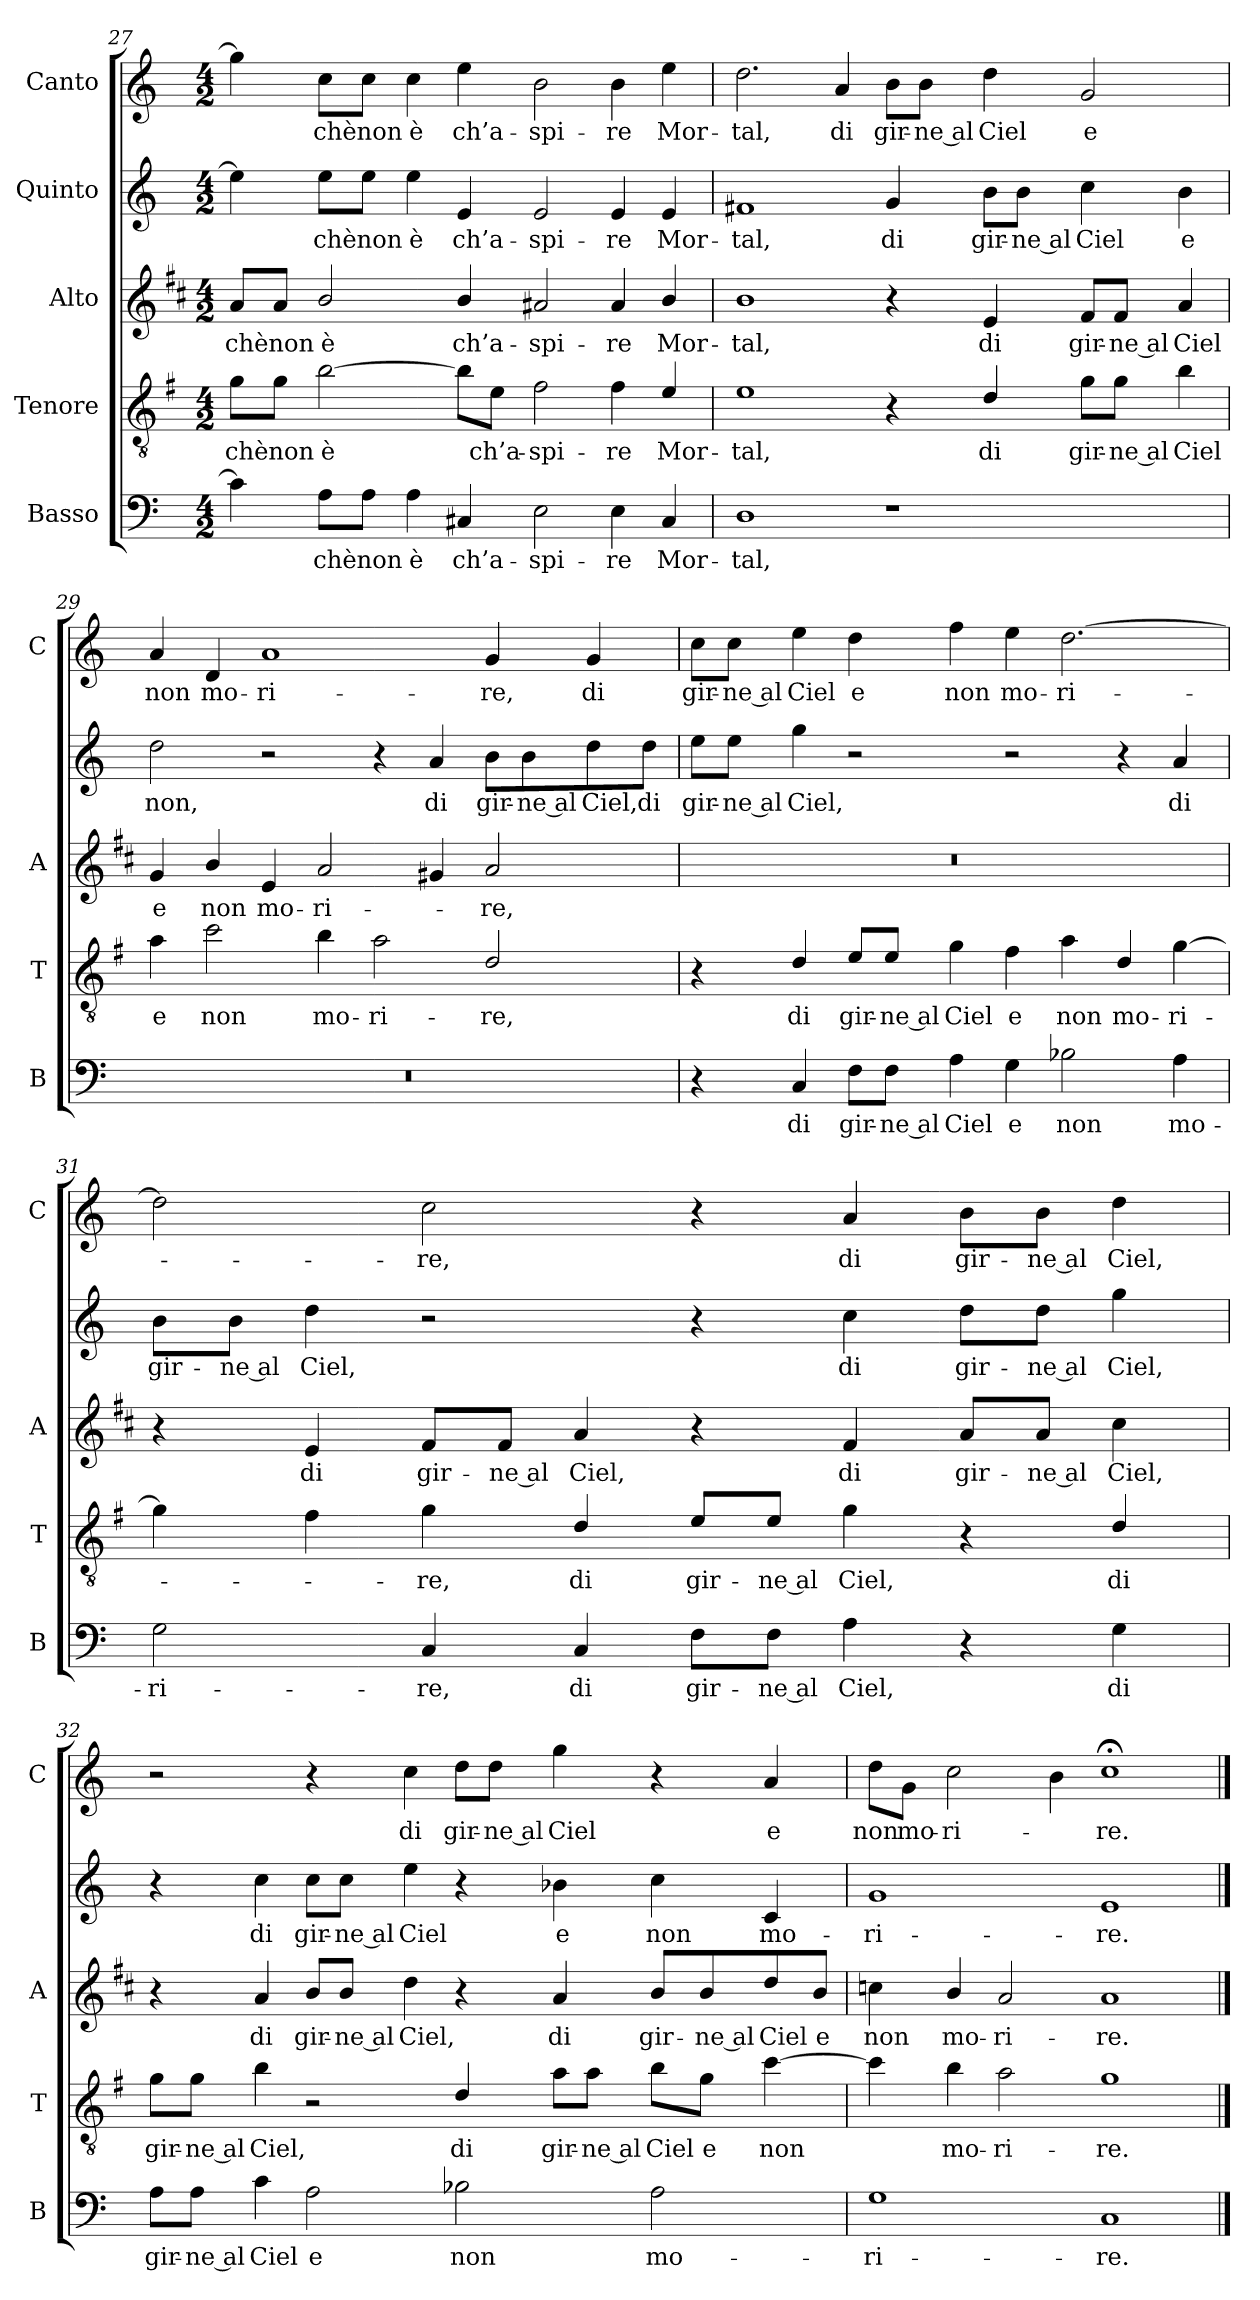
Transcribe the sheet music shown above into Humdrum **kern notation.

**kern	**text	**kern	**text	**kern	**text	**kern	**text	**kern	**text
*part5	*part5	*part4	*part4	*part3	*part3	*part2	*part2	*part1	*part1
*staff5	*staff5	*staff4	*staff4	*staff3	*staff3	*staff2	*staff2	*staff1	*staff1
*I"Basso	*	*I"Tenore	*	*I"Alto	*	*I"Quinto	*	*I"Canto	*
*I'B	*	*I'T	*	*I'A	*	*	*	*I'C	*
!!LO:LB:g=z
*clefF4	*	*clefGv2	*	*clefG2	*	*clefG2	*	*clefG2	*
*	*	*ITrd4c7	*	*ITrd1c2	*	*	*	*	*
*k[]	*	*k[]	*	*k[]	*	*k[]	*	*k[]	*
*C:	*	*C:	*	*C:	*	*C:	*	*C:	*
*M4/2	*	*M4/2	*	*M4/2	*	*M4/2	*	*M4/2	*
=27	=27	=27	=27	=27	=27	=27	=27	=27	=27
!	!	!	!LO:LY:b	!	!LO:LY:b	!	!	!	!
4c\]	.	8c\L	-chè	8g/L	-chè	4ee\]	.	4gg\]	.
!	!	!	!LO:LY:b	!	!LO:LY:b	!	!	!	!
.	.	8c\J	non	8g/J	non	.	.	.	.
!	!LO:LY:b	!	!LO:LY:b	!	!LO:LY:b	!	!LO:LY:b	!	!LO:LY:b
8A\L	-chè	[2e\	è	2a/	è	8ee\L	-chè	8cc\L	-chè
!	!LO:LY:b	!	!	!	!	!	!LO:LY:b	!	!LO:LY:b
8A\J	non	.	.	.	.	8ee\J	non	8cc\J	non
!	!LO:LY:b	!	!	!	!	!	!LO:LY:b	!	!LO:LY:b
4A\	è	.	.	.	.	4ee\	è	4cc\	è
!	!LO:LY:b	!	!	!	!LO:LY:b	!	!LO:LY:b	!	!LO:LY:b
4C#X/	ch’a-	8e\L]	.	4a/	ch’a-	4e/	ch’a-	4ee\	ch’a-
!	!	!	!LO:LY:b	!	!	!	!	!	!
.	.	8A\J	ch’a-	.	.	.	.	.	.
!	!LO:LY:b	!	!LO:LY:b	!	!LO:LY:b	!	!LO:LY:b	!	!LO:LY:b
2E\	-spi-	2B\	-spi-	2g#X/	-spi-	2e/	-spi-	2b\	-spi-
!	!LO:LY:b	!	!LO:LY:b	!	!LO:LY:b	!	!LO:LY:b	!	!LO:LY:b
4E\	-re	4B\	-re	4g#/	-re	4e/	-re	4b\	-re
!	!LO:LY:b	!	!LO:LY:b	!	!LO:LY:b	!	!LO:LY:b	!	!LO:LY:b
4C#/	Mor-	4A/	Mor-	4a/	Mor-	4e/	Mor-	4ee\	Mor-
=28	=28	=28	=28	=28	=28	=28	=28	=28	=28
!	!LO:LY:b	!	!LO:LY:b	!	!LO:LY:b	!	!LO:LY:b	!	!LO:LY:b
1D	-tal,	1A	-tal,	1a	-tal,	1f#X	-tal,	2.dd\	-tal,
!	!	!	!	!	!	!	!	!	!LO:LY:b
.	.	.	.	.	.	.	.	4a/	di
!	!	!	!	!	!	!	!LO:LY:b	!	!LO:LY:b
1r	.	4r	.	4r	.	4g/	di	8b\L	gir-
!	!	!	!	!	!	!	!	!	!LO:LY:b
.	.	.	.	.	.	.	.	8b\J	-ne al
!	!	!	!LO:LY:b	!	!LO:LY:b	!	!LO:LY:b	!	!LO:LY:b
.	.	4G/	di	4d/	di	8b\L	gir-	4dd\	Ciel
!	!	!	!	!	!	!	!LO:LY:b	!	!
.	.	.	.	.	.	8b\J	-ne al	.	.
!	!	!	!LO:LY:b	!	!LO:LY:b	!	!LO:LY:b	!	!LO:LY:b
.	.	8c\L	gir-	8e/L	gir-	4cc\	Ciel	2g/	e
!	!	!	!LO:LY:b	!	!LO:LY:b	!	!	!	!
.	.	8c\J	-ne al	8e/J	-ne al	.	.	.	.
!	!	!	!LO:LY:b	!	!LO:LY:b	!	!LO:LY:b	!	!
.	.	4e\	Ciel	4g/	Ciel	4b\	e	.	.
!!LO:PB:g=z
=29	=29	=29	=29	=29	=29	=29	=29	=29	=29
!	!	!	!LO:LY:b	!	!LO:LY:b	!	!LO:LY:b	!	!LO:LY:b
0r	.	4d\	e	4f/	e	2dd\	non,	4a/	non
!	!	!	!LO:LY:b	!	!LO:LY:b	!	!	!	!LO:LY:b
.	.	2f\	non	4a/	non	.	.	4d/	mo-
!	!	!	!	!	!LO:LY:b	!	!	!	!LO:LY:b
.	.	.	.	4d/	mo-	2r	.	1a	-ri-
!	!	!	!LO:LY:b	!	!LO:LY:b	!	!	!	!
.	.	4e\	mo-	2g/	-ri-	.	.	.	.
!	!	!	!LO:LY:b	!	!	!	!	!	!
.	.	2d\	-ri-	.	.	4r	.	.	.
!	!	!	!	!	!	!	!LO:LY:b	!	!
.	.	.	.	4f#X/	.	4a/	di	.	.
!	!	!	!LO:LY:b	!	!LO:LY:b	!	!LO:LY:b	!	!LO:LY:b
.	.	2G/	-re,	2g/	-re,	8b\L	gir-	4g/	-re,
!	!	!	!	!	!	!	!LO:LY:b	!	!
.	.	.	.	.	.	8b\	-ne al	.	.
!	!	!	!	!	!	!	!LO:LY:b	!	!LO:LY:b
.	.	.	.	.	.	8dd\	Ciel,	4g/	di
!	!	!	!	!	!	!	!LO:LY:b	!	!
.	.	.	.	.	.	8dd\J	di	.	.
=30	=30	=30	=30	=30	=30	=30	=30	=30	=30
!	!	!	!	!	!	!	!LO:LY:b	!	!LO:LY:b
4r	.	4r	.	0r	.	8ee\L	gir-	8cc\L	gir-
!	!	!	!	!	!	!	!LO:LY:b	!	!LO:LY:b
.	.	.	.	.	.	8ee\J	-ne al	8cc\J	-ne al
!	!LO:LY:b	!	!LO:LY:b	!	!	!	!LO:LY:b	!	!LO:LY:b
4C/	di	4G/	di	.	.	4gg\	Ciel,	4ee\	Ciel
!	!LO:LY:b	!	!LO:LY:b	!	!	!	!	!	!LO:LY:b
8F\L	gir-	8A/L	gir-	.	.	2r	.	4dd\	e
!	!LO:LY:b	!	!LO:LY:b	!	!	!	!	!	!
8F\J	-ne al	8A/J	-ne al	.	.	.	.	.	.
!	!LO:LY:b	!	!LO:LY:b	!	!	!	!	!	!LO:LY:b
4A\	Ciel	4c\	Ciel	.	.	.	.	4ff\	non
!	!LO:LY:b	!	!LO:LY:b	!	!	!	!	!	!LO:LY:b
4G\	e	4B\	e	.	.	2r	.	4ee\	mo-
!	!LO:LY:b	!	!LO:LY:b	!	!	!	!	!	!LO:LY:b
2B-X\	non	4d\	non	.	.	.	.	[2.dd\	-ri-
!	!	!	!LO:LY:b	!	!	!	!	!	!
.	.	4G/	mo-	.	.	4r	.	.	.
!	!LO:LY:b	!	!LO:LY:b	!	!	!	!LO:LY:b	!	!
4A\	mo-	[4c\	-ri-	.	.	4a/	di	.	.
!!LO:LB:g=z
=31	=31	=31	=31	=31	=31	=31	=31	=31	=31
!	!LO:LY:b	!	!	!	!	!	!LO:LY:b	!	!
2G\	-ri-	4c\]	.	4r	.	8b\L	gir-	2dd\]	.
!	!	!	!	!	!	!	!LO:LY:b	!	!
.	.	.	.	.	.	8b\J	-ne al	.	.
!	!	!	!	!	!LO:LY:b	!	!LO:LY:b	!	!
.	.	4B\	.	4d/	di	4dd\	Ciel,	.	.
!	!LO:LY:b	!	!LO:LY:b	!	!LO:LY:b	!	!	!	!LO:LY:b
4C/	-re,	4c\	-re,	8e/L	gir-	2r	.	2cc\	-re,
!	!	!	!	!	!LO:LY:b	!	!	!	!
.	.	.	.	8e/J	-ne al	.	.	.	.
!	!LO:LY:b	!	!LO:LY:b	!	!LO:LY:b	!	!	!	!
4C/	di	4G/	di	4g/	Ciel,	.	.	.	.
!	!LO:LY:b	!	!LO:LY:b	!	!	!	!	!	!
8F\L	gir-	8A/L	gir-	4r	.	4r	.	4r	.
!	!LO:LY:b	!	!LO:LY:b	!	!	!	!	!	!
8F\J	-ne al	8A/J	-ne al	.	.	.	.	.	.
!	!LO:LY:b	!	!LO:LY:b	!	!LO:LY:b	!	!LO:LY:b	!	!LO:LY:b
4A\	Ciel,	4c\	Ciel,	4e/	di	4cc\	di	4a/	di
!	!	!	!	!	!LO:LY:b	!	!LO:LY:b	!	!LO:LY:b
4r	.	4r	.	8g/L	gir-	8dd\L	gir-	8b\L	gir-
!	!	!	!	!	!LO:LY:b	!	!LO:LY:b	!	!LO:LY:b
.	.	.	.	8g/J	-ne al	8dd\J	-ne al	8b\J	-ne al
!	!LO:LY:b	!	!LO:LY:b	!	!LO:LY:b	!	!LO:LY:b	!	!LO:LY:b
4G\	di	4G/	di	4b\	Ciel,	4gg\	Ciel,	4dd\	Ciel,
=32	=32	=32	=32	=32	=32	=32	=32	=32	=32
!	!LO:LY:b	!	!LO:LY:b	!	!	!	!	!	!
8A\L	gir-	8c\L	gir-	4r	.	4r	.	2r	.
!	!LO:LY:b	!	!LO:LY:b	!	!	!	!	!	!
8A\J	-ne al	8c\J	-ne al	.	.	.	.	.	.
!	!LO:LY:b	!	!LO:LY:b	!	!LO:LY:b	!	!LO:LY:b	!	!
4c\	Ciel	4e\	Ciel,	4g/	di	4cc\	di	.	.
!	!LO:LY:b	!	!	!	!LO:LY:b	!	!LO:LY:b	!	!
2A\	e	2r	.	8a/L	gir-	8cc\L	gir-	4r	.
!	!	!	!	!	!LO:LY:b	!	!LO:LY:b	!	!
.	.	.	.	8a/J	-ne al	8cc\J	-ne al	.	.
!	!	!	!	!	!LO:LY:b	!	!LO:LY:b	!	!LO:LY:b
.	.	.	.	4cc\	Ciel,	4ee\	Ciel	4cc\	di
!	!LO:LY:b	!	!LO:LY:b	!	!	!	!	!	!LO:LY:b
2B-X\	non	4G/	di	4r	.	4r	.	8dd\L	gir-
!	!	!	!	!	!	!	!	!	!LO:LY:b
.	.	.	.	.	.	.	.	8dd\J	-ne al
!	!	!	!LO:LY:b	!	!LO:LY:b	!	!LO:LY:b	!	!LO:LY:b
.	.	8d\L	gir-	4g/	di	4b-X\	e	4gg\	Ciel
!	!	!	!LO:LY:b	!	!	!	!	!	!
.	.	8d\J	-ne al	.	.	.	.	.	.
!	!LO:LY:b	!	!LO:LY:b	!	!LO:LY:b	!	!LO:LY:b	!	!
2A\	mo-	8e\L	Ciel	8a/L	gir-	4cc\	non	4r	.
!	!	!	!LO:LY:b	!	!LO:LY:b	!	!	!	!
.	.	8c\J	e	8a/	-ne al	.	.	.	.
!	!	!	!LO:LY:b	!	!LO:LY:b	!	!LO:LY:b	!	!LO:LY:b
.	.	[4f\	non	8cc/	Ciel	4c/	mo-	4a/	e
!	!	!	!	!	!LO:LY:b	!	!	!	!
.	.	.	.	8a/J	e	.	.	.	.
!!LO:LB:g=z
=33	=33	=33	=33	=33	=33	=33	=33	=33	=33
!	!LO:LY:b	!	!	!	!LO:LY:b	!	!LO:LY:b	!	!LO:LY:b
1G	-ri-	4f\]	.	4b-X\	non	1g	-ri-	8dd\L	non
!	!	!	!	!	!	!	!	!	!LO:LY:b
.	.	.	.	.	.	.	.	8g\J	mo-
!	!	!	!LO:LY:b	!	!LO:LY:b	!	!	!	!LO:LY:b
.	.	4e\	mo-	4a/	mo-	.	.	2cc\	-ri-
!	!	!	!LO:LY:b	!	!LO:LY:b	!	!	!	!
.	.	2d\	-ri-	2g/	-ri-	.	.	.	.
.	.	.	.	.	.	.	.	4b\	.
!	!LO:LY:b	!	!LO:LY:b	!	!LO:LY:b	!	!LO:LY:b	!	!LO:LY:b
1C	-re.	1c	-re.	1g	-re.	1e	-re.	1cc;<	-re.
==	==	==	==	==	==	==	==	==	==
*-	*-	*-	*-	*-	*-	*-	*-	*-	*-
